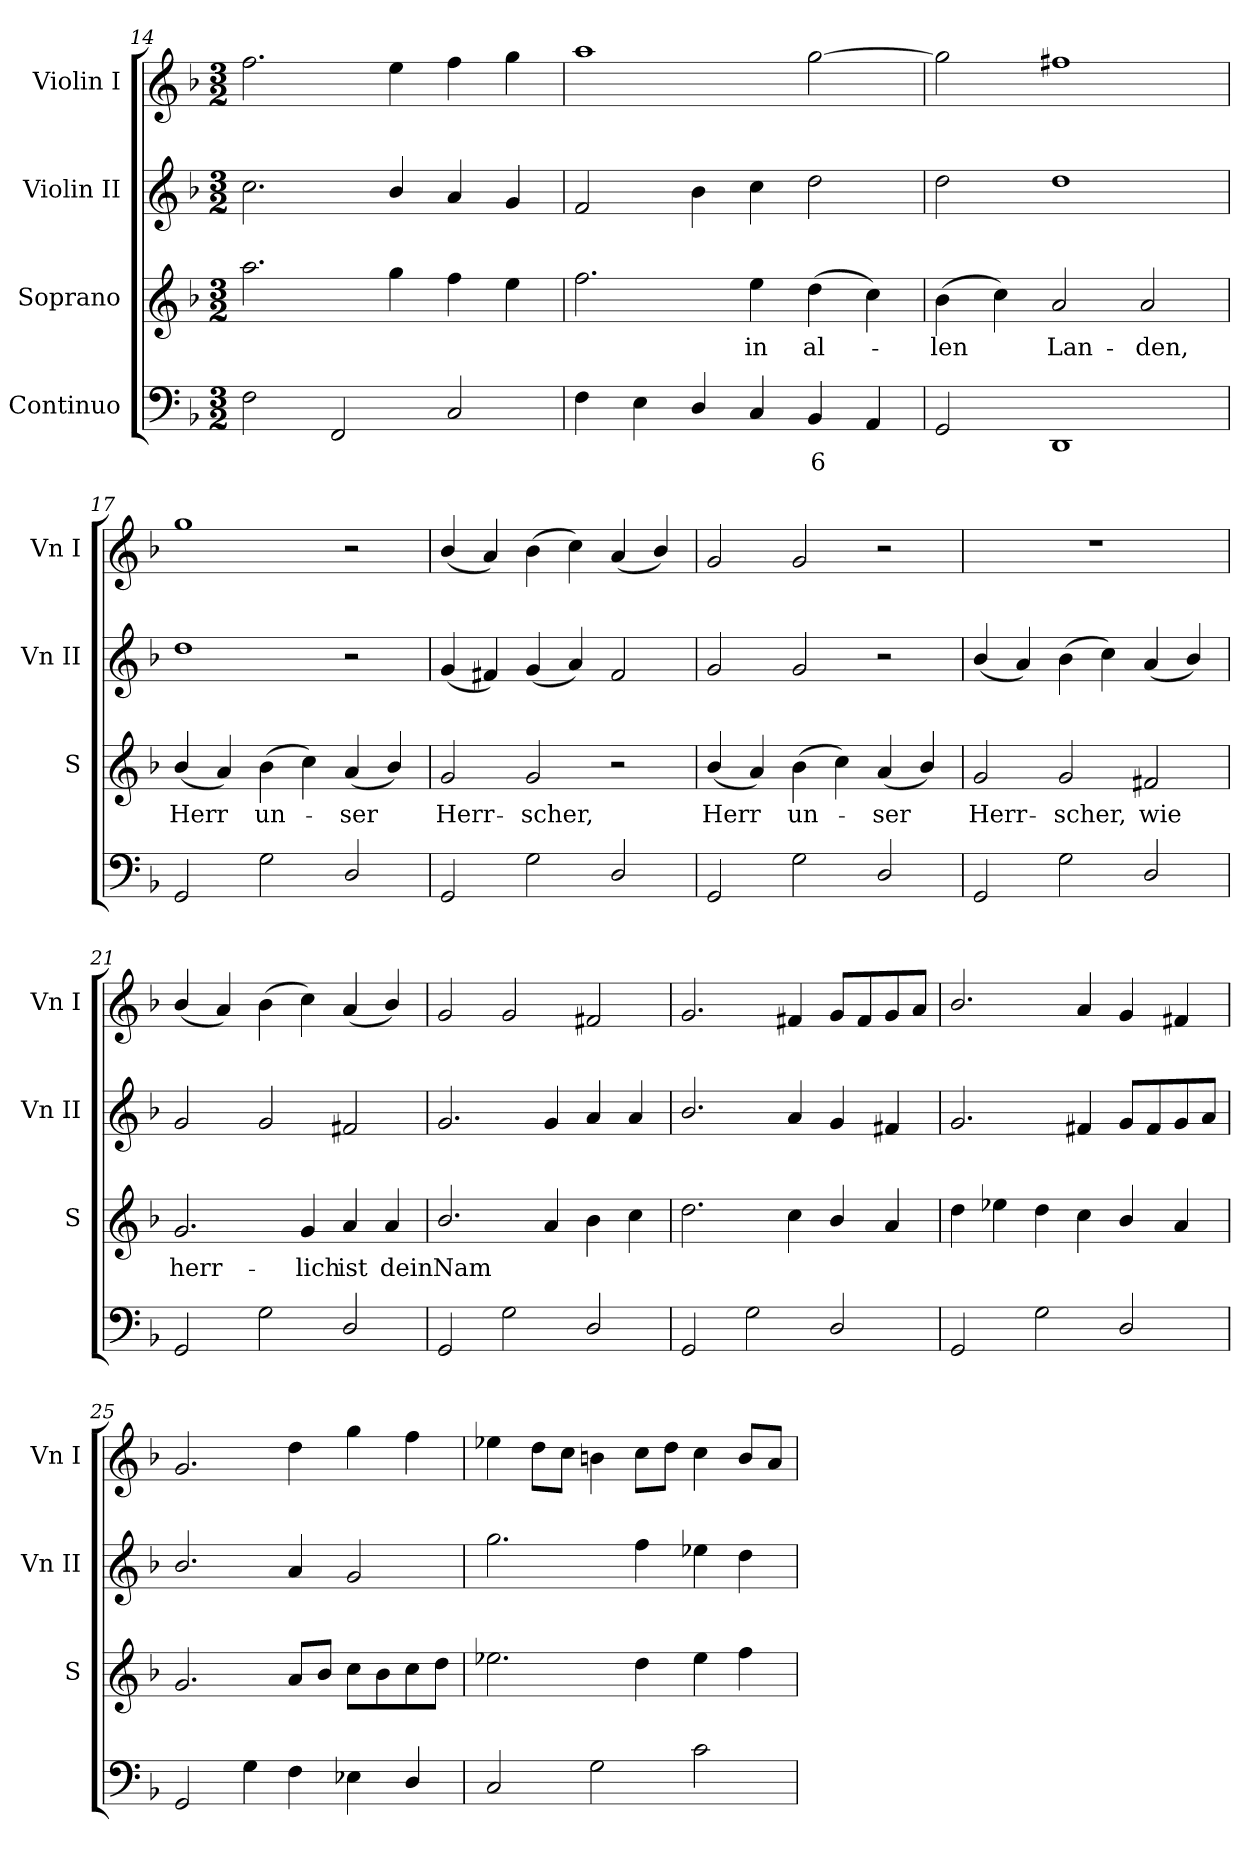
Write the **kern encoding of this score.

**kern	**text	**kern	**text	**kern	**kern
*part4	*part4	*part3	*part3	*part2	*part1
*staff4	*staff4	*staff3	*staff3	*staff2	*staff1
*I"Continuo	*	*I"Soprano	*	*I"Violin II	*I"Violin I
*	*	*I'S	*	*I'Vn II	*I'Vn I
*clefF4	*	*clefG2	*	*clefG2	*clefG2
*k[b-]	*	*k[b-]	*	*k[b-]	*k[b-]
*F:	*	*F:	*	*F:	*F:
*M3/2	*	*M3/2	*	*M3/2	*M3/2
=14	=14	=14	=14	=14	=14
2F	.	2.aa	.	2.cc	2.ff
2FF	.	.	.	.	.
.	.	4gg	.	4b-/	4ee
2C	.	4ff	.	4a	4ff
.	.	4ee	.	4g	4gg
=15	=15	=15	=15	=15	=15
4F	.	2.ff	.	2f	1aa
4E	.	.	.	.	.
4D/	.	.	.	4b-	.
!	!	!	!LO:LY:b	!	!
4C	.	4ee	in	4cc	.
!	!LO:LY:b	!	!LO:LY:b	!	!
4BB-	6	(>4dd	al-	2dd	[2gg
4AA	.	4cc)	.	.	.
=16	=16	=16	=16	=16	=16
!	!	!	!LO:LY:b	!	!
2GG	.	(>4b-	len	2dd	2gg]
.	.	4cc)	.	.	.
!	!	!	!LO:LY:b	!	!
1DD	.	2a	Lan-	1dd	1ff#X
!	!	!	!LO:LY:b	!	!
.	.	2a	-den,	.	.
=17	=17	=17	=17	=17	=17
!	!	!	!LO:LY:b	!	!
2GG	.	(<4b-/	Herr	1dd	1gg
.	.	4a)	.	.	.
!	!	!	!LO:LY:b	!	!
2G	.	(>4b-	un-	.	.
.	.	4cc)	.	.	.
!	!	!	!LO:LY:b	!	!
2D/	.	(<4a	ser	2r	2r
.	.	4b-/)	.	.	.
=18	=18	=18	=18	=18	=18
!	!	!	!LO:LY:b	!	!
2GG	.	2g	Herr-	(<4g	(<4b-/
.	.	.	.	4f#X)	4a)
!	!	!	!LO:LY:b	!	!
2G	.	2g	-scher,	(<4g	(>4b-
.	.	.	.	4a)	4cc)
2D/	.	2r	.	2f#	(<4a
.	.	.	.	.	4b-/)
!!LO:LB:g=z
=19	=19	=19	=19	=19	=19
!	!	!	!LO:LY:b	!	!
2GG	.	(<4b-/	Herr	2g	2g
.	.	4a)	.	.	.
!	!	!	!LO:LY:b	!	!
2G	.	(>4b-	un-	2g	2g
.	.	4cc)	.	.	.
!	!	!	!LO:LY:b	!	!
2D/	.	(<4a	ser	2r	2r
.	.	4b-/)	.	.	.
=20	=20	=20	=20	=20	=20
!	!	!	!LO:LY:b	!	!LO:N:vis=1
2GG	.	2g	Herr-	(<4b-/	1.r
.	.	.	.	4a)	.
!	!	!	!LO:LY:b	!	!
2G	.	2g	-scher,	(>4b-	.
.	.	.	.	4cc)	.
!	!	!	!LO:LY:b	!	!
2D/	.	2f#X	wie	(<4a	.
.	.	.	.	4b-/)	.
=21	=21	=21	=21	=21	=21
!	!	!	!LO:LY:b	!	!
2GG	.	2.g	herr-	2g	(<4b-/
.	.	.	.	.	4a)
2G	.	.	.	2g	(>4b-
!	!	!	!LO:LY:b	!	!
.	.	4g	-lich	.	4cc)
!	!	!	!LO:LY:b	!	!
2D/	.	4a	ist	2f#X	(<4a
!	!	!	!LO:LY:b	!	!
.	.	4a	dein	.	4b-/)
=22	=22	=22	=22	=22	=22
!	!	!	!LO:LY:b	!	!
2GG	.	2.b-/	Nam	2.g	2g
2G	.	.	.	.	2g
.	.	4a	.	4g	.
2D/	.	4b-	.	4a	2f#X
.	.	4cc	.	4a	.
=23	=23	=23	=23	=23	=23
2GG	.	2.dd	.	2.b-/	2.g
2G	.	.	.	.	.
.	.	4cc	.	4a	4f#X
2D/	.	4b-/	.	4g	8gL
.	.	.	.	.	8f#
.	.	4a	.	4f#X	8g
.	.	.	.	.	8aJ
=24	=24	=24	=24	=24	=24
2GG	.	4dd	.	2.g	2.b-/
.	.	4ee-X	.	.	.
2G	.	4dd	.	.	.
.	.	4cc	.	4f#X	4a
2D/	.	4b-/	.	8gL	4g
.	.	.	.	8f#	.
.	.	4a	.	8g	4f#X
.	.	.	.	8aJ	.
!!LO:LB:g=z
=25	=25	=25	=25	=25	=25
2GG	.	2.g	.	2.b-/	2.g
4G	.	.	.	.	.
4F	.	8aL	.	4a	4dd
.	.	8b-J	.	.	.
4E-X	.	8ccL	.	2g	4gg
.	.	8b-	.	.	.
4D/	.	8cc	.	.	4ff
.	.	8ddJ	.	.	.
=26	=26	=26	=26	=26	=26
2C	.	2.ee-X	.	2.gg	4ee-X
.	.	.	.	.	8ddL
.	.	.	.	.	8ccJ
2G	.	.	.	.	4bn
.	.	4dd	.	4ff	8ccL
.	.	.	.	.	8ddJ
2c	.	4ee-	.	4ee-X	4cc
.	.	4ff	.	4dd	8bL
.	.	.	.	.	8aJ
=	=	=	=	=	=
*-	*-	*-	*-	*-	*-
